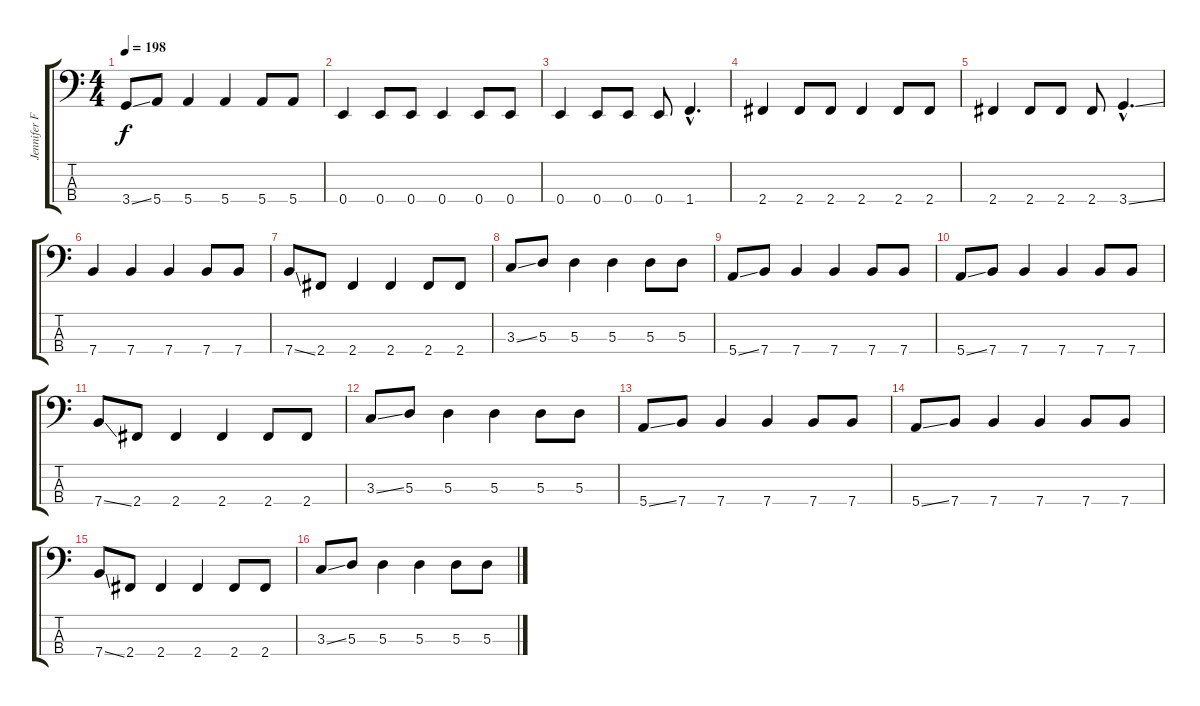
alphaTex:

\track ("Jennifer Finch" "Jennifer F") {instrument electricbasspick}
\staff {score tabs}
\tuning (G2 D2 A1 E1) {hide}
\ts (4 4)
\tempo 198
\clef f4
\ks c
3.4{ss}.8{dy f} 5.4.8 5.4.4 5.4.4 5.4.8 5.4.8 |
0.4.4 0.4.8 0.4.8 0.4.4 0.4.8 0.4.8 |
0.4.4 0.4.8 0.4.8 0.4.8 1.4{hac}.4{d} |
2.4.4 2.4.8 2.4.8 2.4.4 2.4.8 2.4.8 |
2.4.4 2.4.8 2.4.8 2.4.8 3.4{ss hac}.4{d} |
7.4.4 7.4.4 7.4.4 7.4.8 7.4.8 |
7.4{ss}.8 2.4.8 2.4.4 2.4.4 2.4.8 2.4.8 |
3.3{ss}.8 5.3.8 5.3.4 5.3.4 5.3.8 5.3.8 |
5.4{ss}.8 7.4.8 7.4.4 7.4.4 7.4.8 7.4.8 |
5.4{ss}.8 7.4.8 7.4.4 7.4.4 7.4.8 7.4.8 |
7.4{ss}.8 2.4.8 2.4.4 2.4.4 2.4.8 2.4.8 |
3.3{ss}.8 5.3.8 5.3.4 5.3.4 5.3.8 5.3.8 |
5.4{ss}.8 7.4.8 7.4.4 7.4.4 7.4.8 7.4.8 |
5.4{ss}.8 7.4.8 7.4.4 7.4.4 7.4.8 7.4.8 |
7.4{ss}.8 2.4.8 2.4.4 2.4.4 2.4.8 2.4.8 |
3.3{ss}.8 5.3.8 5.3.4 5.3.4 5.3.8 5.3.8
